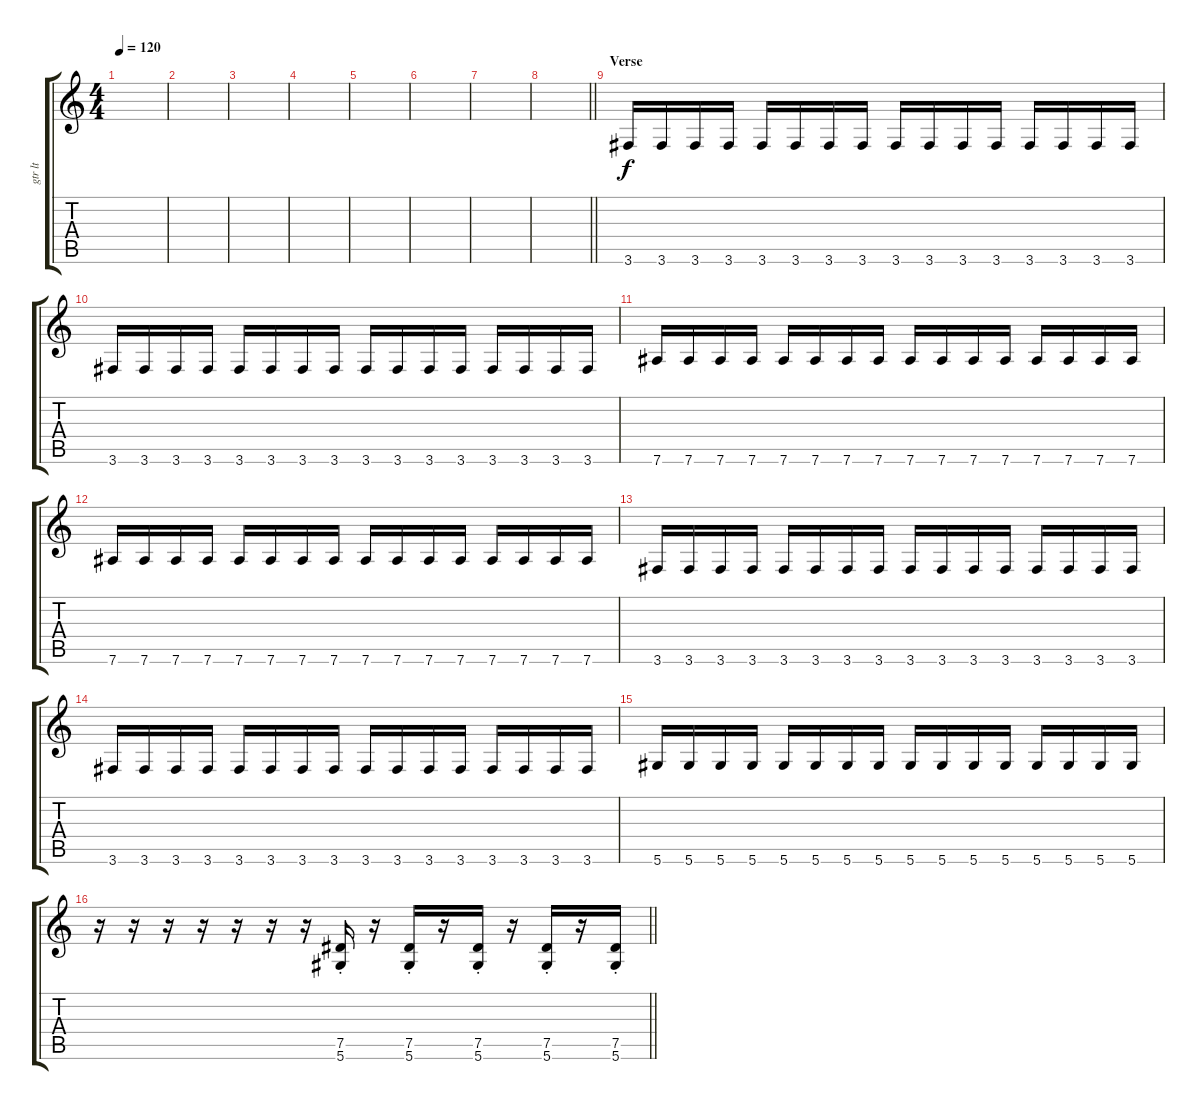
\track ("gtr lt" "gtr lt") {instrument overdrivenguitar}
\staff {score tabs}
\tuning (Eb4 Bb3 Gb3 Db3 Ab2 Eb2) {hide}
\ts (4 4)
\tempo 120
\clef g2
\ks c
|
|
|
|
|
|
|
\barLineRight lightlight
|
\section ("" "Verse")
3.6.16 3.6.16 3.6.16 3.6.16 3.6.16 3.6.16 3.6.16 3.6.16 3.6.16 3.6.16 3.6.16 3.6.16 3.6.16 3.6.16 3.6.16 3.6.16 |
3.6.16 3.6.16 3.6.16 3.6.16 3.6.16 3.6.16 3.6.16 3.6.16 3.6.16 3.6.16 3.6.16 3.6.16 3.6.16 3.6.16 3.6.16 3.6.16 |
7.6.16 7.6.16 7.6.16 7.6.16 7.6.16 7.6.16 7.6.16 7.6.16 7.6.16 7.6.16 7.6.16 7.6.16 7.6.16 7.6.16 7.6.16 7.6.16 |
7.6.16 7.6.16 7.6.16 7.6.16 7.6.16 7.6.16 7.6.16 7.6.16 7.6.16 7.6.16 7.6.16 7.6.16 7.6.16 7.6.16 7.6.16 7.6.16 |
3.6.16 3.6.16 3.6.16 3.6.16 3.6.16 3.6.16 3.6.16 3.6.16 3.6.16 3.6.16 3.6.16 3.6.16 3.6.16 3.6.16 3.6.16 3.6.16 |
3.6.16 3.6.16 3.6.16 3.6.16 3.6.16 3.6.16 3.6.16 3.6.16 3.6.16 3.6.16 3.6.16 3.6.16 3.6.16 3.6.16 3.6.16 3.6.16 |
5.6.16 5.6.16 5.6.16 5.6.16 5.6.16 5.6.16 5.6.16 5.6.16 5.6.16 5.6.16 5.6.16 5.6.16 5.6.16 5.6.16 5.6.16 5.6.16 |
\barLineRight lightlight
r.16 r.16 r.16 r.16 r.16 r.16 r.16 (7.5{st} 5.6{st}).16 r.16 (7.5{st} 5.6{st}).16 r.16 (7.5{st} 5.6{st}).16 r.16 (7.5{st} 5.6{st}).16 r.16 (7.5{st} 5.6{st}).16
